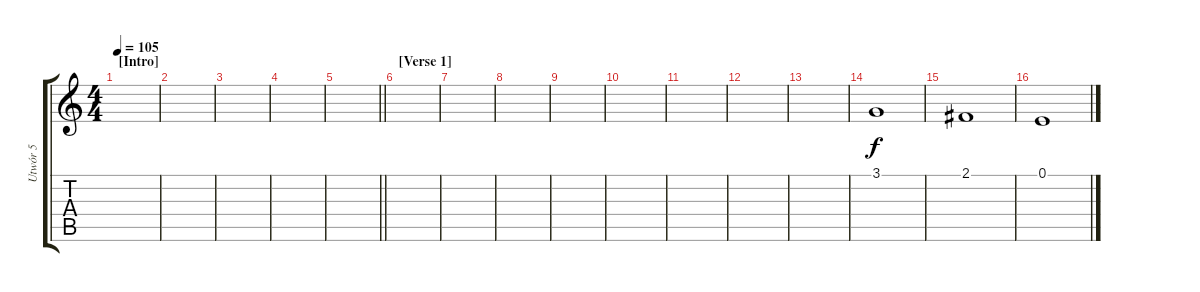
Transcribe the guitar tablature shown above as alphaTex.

\track ("Utwór 5" "Utwór 5") {instrument glockenspiel}
\staff {score tabs}
\tuning (E4 B3 G3 D3 A2 E2) {hide}
\ts (4 4)
\section ("" "[Intro]")
\tempo 105
\clef g2
\ks c
|
|
|
|
\barLineRight lightlight
|
\section ("" "[Verse 1]")
|
|
|
|
|
|
|
|
3.1.1 |
2.1.1 |
0.1.1
